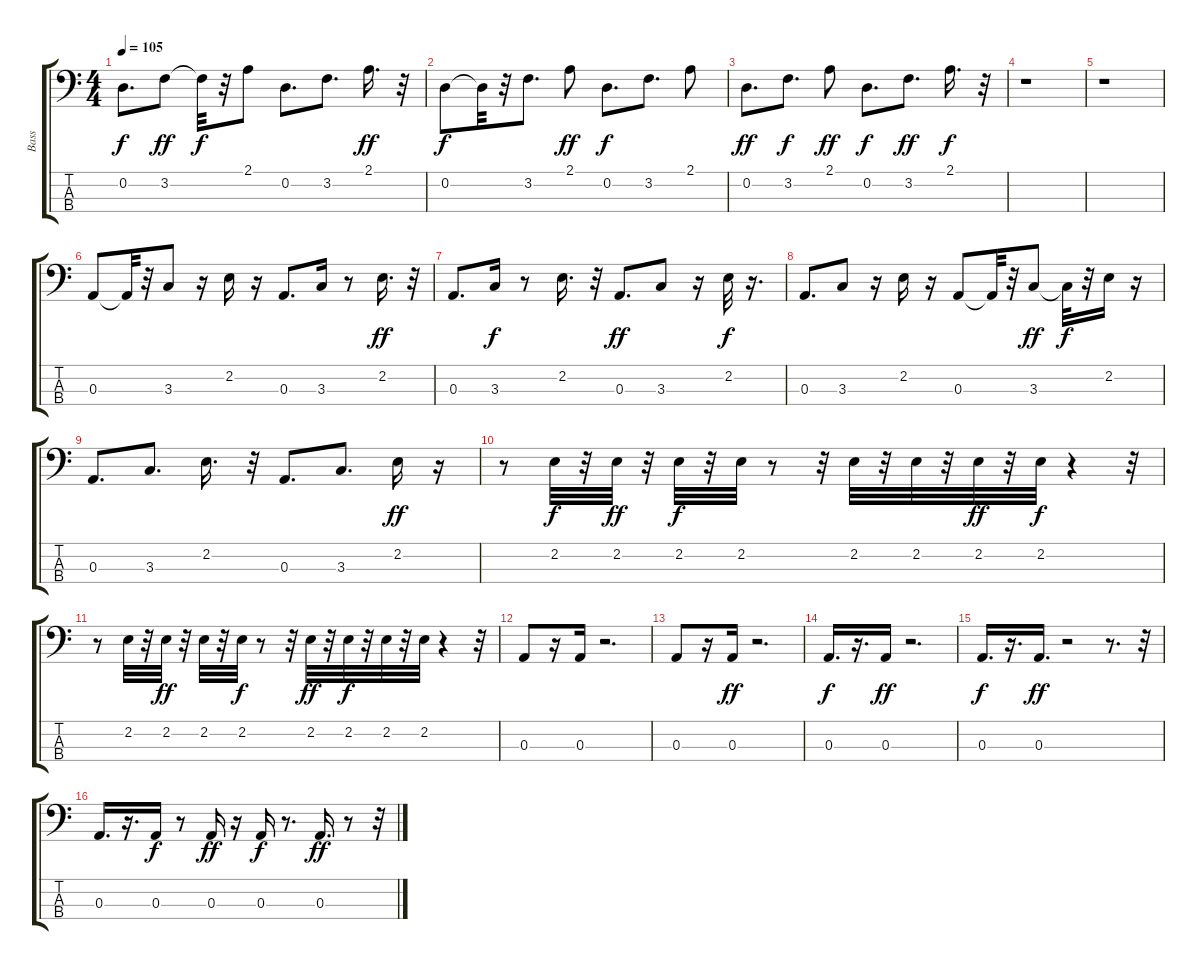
\track ("Bass" "Bass") {instrument electricbassfinger}
\staff {score tabs}
\tuning (G2 D2 A1 E1) {hide}
\ts (4 4)
\tempo 105
\clef f4
\ks c
0.2.8{d dy f} 3.2.8{dy ff} 3.2{t}.32{dy f} r.32 2.1.8 0.2.8{d} 3.2.8{d} 2.1.16{d dy ff} r.32 |
0.2.8{dy f} 0.2{t}.32 r.32 3.2.8{d} 2.1.8{dy ff} 0.2.8{d dy f} 3.2.8{d} 2.1.8 |
0.2.8{d dy ff} 3.2.8{d dy f} 2.1.8{dy ff} 0.2.8{d dy f} 3.2.8{d dy ff} 2.1.16{d dy f} r.32 |
r.1 |
r.1 |
0.3.8 0.3{t}.32 r.32 3.3.8 r.16 2.2.16 r.16 0.3.8{d} 3.3.16 r.8 2.2.16{d dy ff} r.32 |
0.3.8{d} 3.3.16{dy f} r.8 2.2.16{d} r.32 0.3.8{d dy ff} 3.3.8 r.16 2.2.32{dy f} r.16{d} |
0.3.8{d} 3.3.8 r.16 2.2.16 r.16 0.3.8 0.3{t}.32 r.32 3.3.8{dy ff} 3.3{t}.32{dy f} r.32 2.2.16 r.16 |
0.3.8{d} 3.3.8{d} 2.2.16{d} r.32 0.3.8{d} 3.3.8{d} 2.2.16{dy ff} r.16 |
r.8 2.2.32{dy f} r.32 2.2.32{dy ff} r.32 2.2.32{dy f} r.32 2.2.32 r.8 r.32 2.2.32 r.32 2.2.32 r.32 2.2.32{dy ff} r.32 2.2.32{dy f} r.4 r.32 |
r.8 2.2.32 r.32 2.2.32{dy ff} r.32 2.2.32 r.32 2.2.32{dy f} r.8 r.32 2.2.32{dy ff} r.32 2.2.32{dy f} r.32 2.2.32 r.32 2.2.32 r.4 r.32 |
0.3.8 r.16 0.3.16 r.2{d} |
0.3.8 r.16 0.3.16{dy ff} r.2{d} |
0.3.16{d dy f} r.16{d} 0.3.16{dy ff} r.2{d} |
0.3.16{d dy f} r.16{d} 0.3.16{d dy ff} r.2 r.8{d} r.32 |
0.3.16{d} r.16{d} 0.3.16{dy f} r.8 0.3.16{dy ff} r.16 0.3.16{dy f} r.8{d} 0.3.16{d dy ff} r.8 r.32
